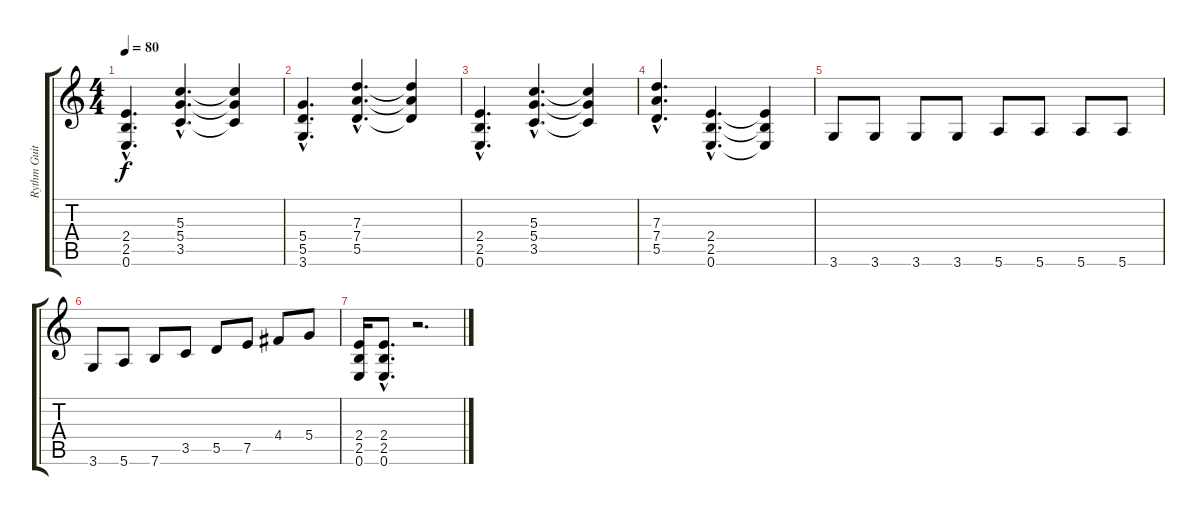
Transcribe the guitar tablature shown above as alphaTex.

\track ("Rythm Guitar" "Rythm Guit") {instrument distortionguitar}
\staff {score tabs}
\tuning (E4 B3 G3 D3 A2 E2) {hide}
\ts (4 4)
\tempo 80
\clef g2
\ks c
(2.4{hac} 2.5{hac} 0.6{hac}).4{d dy f} (5.3{hac} 5.4{hac} 3.5{hac}).4{d} (5.3{t} 5.4{t} 3.5{t}).4 |
(5.4{hac} 5.5{hac} 3.6{hac}).4{d} (7.3{hac} 7.4{hac} 5.5{hac}).4{d} (7.3{t} 7.4{t} 5.5{t}).4 |
(2.4{hac} 2.5{hac} 0.6{hac}).4{d} (5.3{hac} 5.4{hac} 3.5{hac}).4{d} (5.3{t} 5.4{t} 3.5{t}).4 |
(7.3{hac} 7.4{hac} 5.5{hac}).4{d} (2.4{hac} 2.5{hac} 0.6{hac}).4{d} (2.4{t} 2.5{t} 0.6{t}).4 |
3.6.8 3.6.8 3.6.8 3.6.8 5.6.8 5.6.8 5.6.8 5.6.8 |
3.6.8 5.6.8 7.6.8 3.5.8 5.5.8 7.5.8 4.4.8 5.4.8 |
(2.4 2.5 0.6).16 (2.4{hac} 2.5{hac} 0.6{hac}).8{d} r.2{d}
